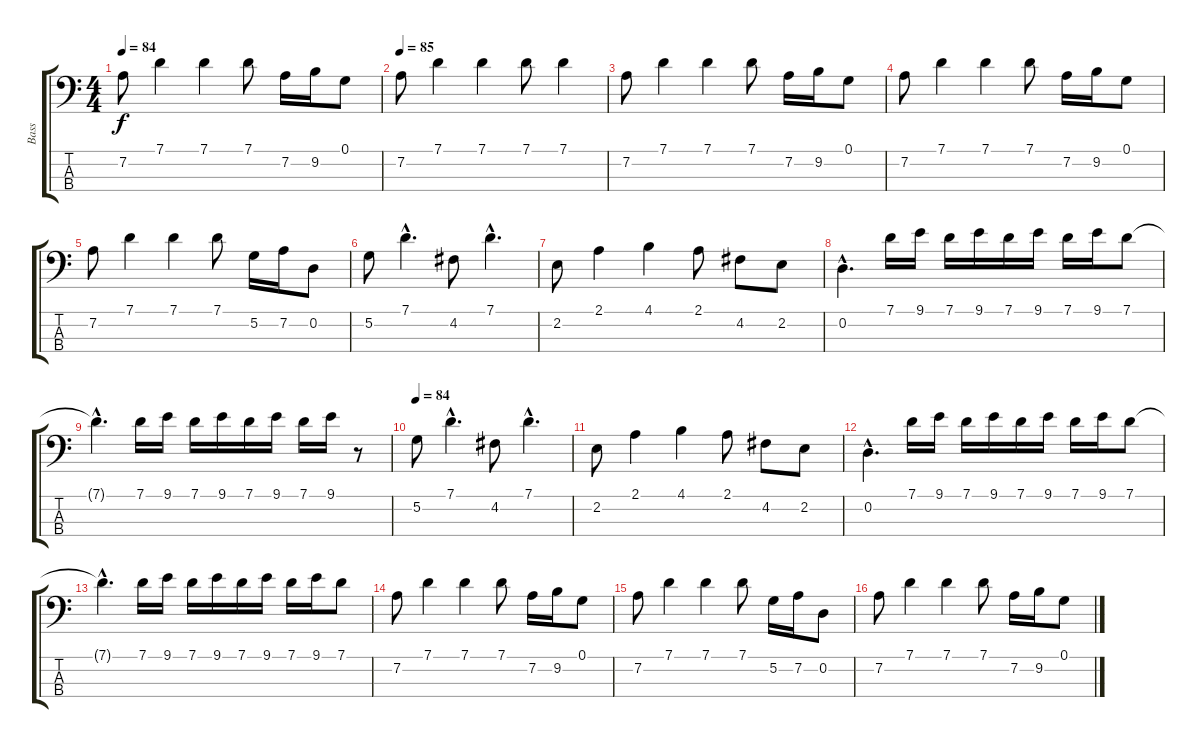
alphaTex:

\track ("Bass" "Bass") {instrument acousticguitarnylon}
\staff {score tabs}
\tuning (G2 D2 A1 E1) {hide}
\ts (4 4)
\tempo 84
\clef f4
\ks c
7.2.8{dy f} 7.1.4 7.1.4 7.1.8 7.2.16 9.2.16 0.1.8 |
\tempo 85
7.2.8 7.1.4 7.1.4 7.1.8 7.1.4 |
7.2.8 7.1.4 7.1.4 7.1.8 7.2.16 9.2.16 0.1.8 |
7.2.8 7.1.4 7.1.4 7.1.8 7.2.16 9.2.16 0.1.8 |
7.2.8 7.1.4 7.1.4 7.1.8 5.2.16 7.2.16 0.2.8 |
5.2.8 7.1{hac}.4{d} 4.2.8 7.1{hac}.4{d} |
2.2.8 2.1.4 4.1.4 2.1.8 4.2.8 2.2.8 |
0.2{hac}.4{d} 7.1.16 9.1.16 7.1.16 9.1.16 7.1.16 9.1.16 7.1.16 9.1.16 7.1.8 |
7.1{hac t}.4{d} 7.1.16 9.1.16 7.1.16 9.1.16 7.1.16 9.1.16 7.1.16 9.1.16 r.8 |
\tempo 84
5.2.8 7.1{hac}.4{d} 4.2.8 7.1{hac}.4{d} |
2.2.8 2.1.4 4.1.4 2.1.8 4.2.8 2.2.8 |
0.2{hac}.4{d} 7.1.16 9.1.16 7.1.16 9.1.16 7.1.16 9.1.16 7.1.16 9.1.16 7.1.8 |
7.1{hac t}.4{d} 7.1.16 9.1.16 7.1.16 9.1.16 7.1.16 9.1.16 7.1.16 9.1.16 7.1.8 |
7.2.8 7.1.4 7.1.4 7.1.8 7.2.16 9.2.16 0.1.8 |
7.2.8 7.1.4 7.1.4 7.1.8 5.2.16 7.2.16 0.2.8 |
7.2.8 7.1.4 7.1.4 7.1.8 7.2.16 9.2.16 0.1.8
